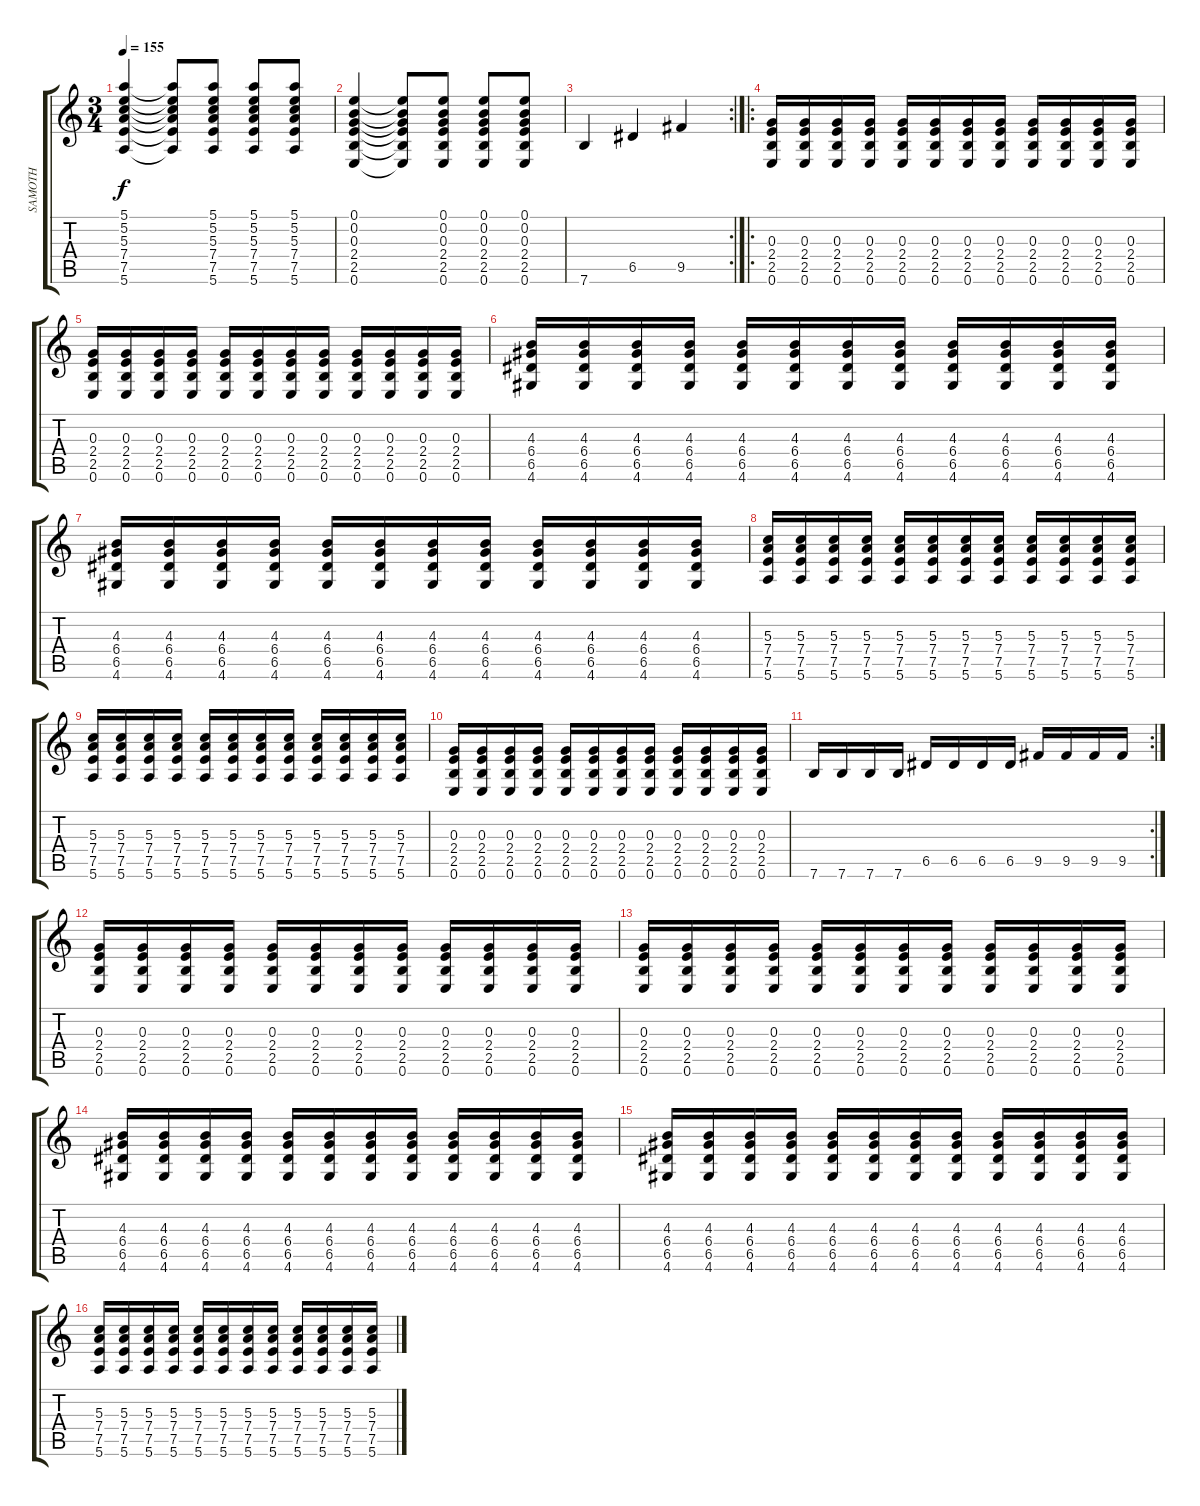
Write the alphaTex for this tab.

\track ("SAMOTH" "SAMOTH") {instrument distortionguitar}
\staff {score tabs}
\tuning (E4 B3 G3 D3 A2 E2) {hide}
\ts (3 4)
\tempo 155
\clef g2
\ks c
(5.1 5.2 5.3 7.4 7.5 5.6).4{dy f} (5.1{t} 5.2{t} 5.3{t} 7.4{t} 7.5{t} 5.6{t}).8 (5.1 5.2 5.3 7.4 7.5 5.6).8 (5.1 5.2 5.3 7.4 7.5 5.6).8 (5.1 5.2 5.3 7.4 7.5 5.6).8 |
(0.1 0.2 0.3 2.4 2.5 0.6).4 (0.1{t} 0.2{t} 0.3{t} 2.4{t} 2.5{t} 0.6{t}).8 (0.1 0.2 0.3 2.4 2.5 0.6).8 (0.1 0.2 0.3 2.4 2.5 0.6).8 (0.1 0.2 0.3 2.4 2.5 0.6).8 |
\rc 2
7.6.4 6.5.4 9.5.4 |
\ro
(0.3 2.4 2.5 0.6).16 (0.3 2.4 2.5 0.6).16 (0.3 2.4 2.5 0.6).16 (0.3 2.4 2.5 0.6).16 (0.3 2.4 2.5 0.6).16 (0.3 2.4 2.5 0.6).16 (0.3 2.4 2.5 0.6).16 (0.3 2.4 2.5 0.6).16 (0.3 2.4 2.5 0.6).16 (0.3 2.4 2.5 0.6).16 (0.3 2.4 2.5 0.6).16 (0.3 2.4 2.5 0.6).16 |
(0.3 2.4 2.5 0.6).16 (0.3 2.4 2.5 0.6).16 (0.3 2.4 2.5 0.6).16 (0.3 2.4 2.5 0.6).16 (0.3 2.4 2.5 0.6).16 (0.3 2.4 2.5 0.6).16 (0.3 2.4 2.5 0.6).16 (0.3 2.4 2.5 0.6).16 (0.3 2.4 2.5 0.6).16 (0.3 2.4 2.5 0.6).16 (0.3 2.4 2.5 0.6).16 (0.3 2.4 2.5 0.6).16 |
(4.3 6.4 6.5 4.6).16 (4.3 6.4 6.5 4.6).16 (4.3 6.4 6.5 4.6).16 (4.3 6.4 6.5 4.6).16 (4.3 6.4 6.5 4.6).16 (4.3 6.4 6.5 4.6).16 (4.3 6.4 6.5 4.6).16 (4.3 6.4 6.5 4.6).16 (4.3 6.4 6.5 4.6).16 (4.3 6.4 6.5 4.6).16 (4.3 6.4 6.5 4.6).16 (4.3 6.4 6.5 4.6).16 |
(4.3 6.4 6.5 4.6).16 (4.3 6.4 6.5 4.6).16 (4.3 6.4 6.5 4.6).16 (4.3 6.4 6.5 4.6).16 (4.3 6.4 6.5 4.6).16 (4.3 6.4 6.5 4.6).16 (4.3 6.4 6.5 4.6).16 (4.3 6.4 6.5 4.6).16 (4.3 6.4 6.5 4.6).16 (4.3 6.4 6.5 4.6).16 (4.3 6.4 6.5 4.6).16 (4.3 6.4 6.5 4.6).16 |
(5.3 7.4 7.5 5.6).16 (5.3 7.4 7.5 5.6).16 (5.3 7.4 7.5 5.6).16 (5.3 7.4 7.5 5.6).16 (5.3 7.4 7.5 5.6).16 (5.3 7.4 7.5 5.6).16 (5.3 7.4 7.5 5.6).16 (5.3 7.4 7.5 5.6).16 (5.3 7.4 7.5 5.6).16 (5.3 7.4 7.5 5.6).16 (5.3 7.4 7.5 5.6).16 (5.3 7.4 7.5 5.6).16 |
(5.3 7.4 7.5 5.6).16 (5.3 7.4 7.5 5.6).16 (5.3 7.4 7.5 5.6).16 (5.3 7.4 7.5 5.6).16 (5.3 7.4 7.5 5.6).16 (5.3 7.4 7.5 5.6).16 (5.3 7.4 7.5 5.6).16 (5.3 7.4 7.5 5.6).16 (5.3 7.4 7.5 5.6).16 (5.3 7.4 7.5 5.6).16 (5.3 7.4 7.5 5.6).16 (5.3 7.4 7.5 5.6).16 |
(0.3 2.4 2.5 0.6).16 (0.3 2.4 2.5 0.6).16 (0.3 2.4 2.5 0.6).16 (0.3 2.4 2.5 0.6).16 (0.3 2.4 2.5 0.6).16 (0.3 2.4 2.5 0.6).16 (0.3 2.4 2.5 0.6).16 (0.3 2.4 2.5 0.6).16 (0.3 2.4 2.5 0.6).16 (0.3 2.4 2.5 0.6).16 (0.3 2.4 2.5 0.6).16 (0.3 2.4 2.5 0.6).16 |
\rc 2
7.6.16 7.6.16 7.6.16 7.6.16 6.5.16 6.5.16 6.5.16 6.5.16 9.5.16 9.5.16 9.5.16 9.5.16 |
(0.3 2.4 2.5 0.6).16 (0.3 2.4 2.5 0.6).16 (0.3 2.4 2.5 0.6).16 (0.3 2.4 2.5 0.6).16 (0.3 2.4 2.5 0.6).16 (0.3 2.4 2.5 0.6).16 (0.3 2.4 2.5 0.6).16 (0.3 2.4 2.5 0.6).16 (0.3 2.4 2.5 0.6).16 (0.3 2.4 2.5 0.6).16 (0.3 2.4 2.5 0.6).16 (0.3 2.4 2.5 0.6).16 |
(0.3 2.4 2.5 0.6).16 (0.3 2.4 2.5 0.6).16 (0.3 2.4 2.5 0.6).16 (0.3 2.4 2.5 0.6).16 (0.3 2.4 2.5 0.6).16 (0.3 2.4 2.5 0.6).16 (0.3 2.4 2.5 0.6).16 (0.3 2.4 2.5 0.6).16 (0.3 2.4 2.5 0.6).16 (0.3 2.4 2.5 0.6).16 (0.3 2.4 2.5 0.6).16 (0.3 2.4 2.5 0.6).16 |
(4.3 6.4 6.5 4.6).16 (4.3 6.4 6.5 4.6).16 (4.3 6.4 6.5 4.6).16 (4.3 6.4 6.5 4.6).16 (4.3 6.4 6.5 4.6).16 (4.3 6.4 6.5 4.6).16 (4.3 6.4 6.5 4.6).16 (4.3 6.4 6.5 4.6).16 (4.3 6.4 6.5 4.6).16 (4.3 6.4 6.5 4.6).16 (4.3 6.4 6.5 4.6).16 (4.3 6.4 6.5 4.6).16 |
(4.3 6.4 6.5 4.6).16 (4.3 6.4 6.5 4.6).16 (4.3 6.4 6.5 4.6).16 (4.3 6.4 6.5 4.6).16 (4.3 6.4 6.5 4.6).16 (4.3 6.4 6.5 4.6).16 (4.3 6.4 6.5 4.6).16 (4.3 6.4 6.5 4.6).16 (4.3 6.4 6.5 4.6).16 (4.3 6.4 6.5 4.6).16 (4.3 6.4 6.5 4.6).16 (4.3 6.4 6.5 4.6).16 |
(5.3 7.4 7.5 5.6).16 (5.3 7.4 7.5 5.6).16 (5.3 7.4 7.5 5.6).16 (5.3 7.4 7.5 5.6).16 (5.3 7.4 7.5 5.6).16 (5.3 7.4 7.5 5.6).16 (5.3 7.4 7.5 5.6).16 (5.3 7.4 7.5 5.6).16 (5.3 7.4 7.5 5.6).16 (5.3 7.4 7.5 5.6).16 (5.3 7.4 7.5 5.6).16 (5.3 7.4 7.5 5.6).16
